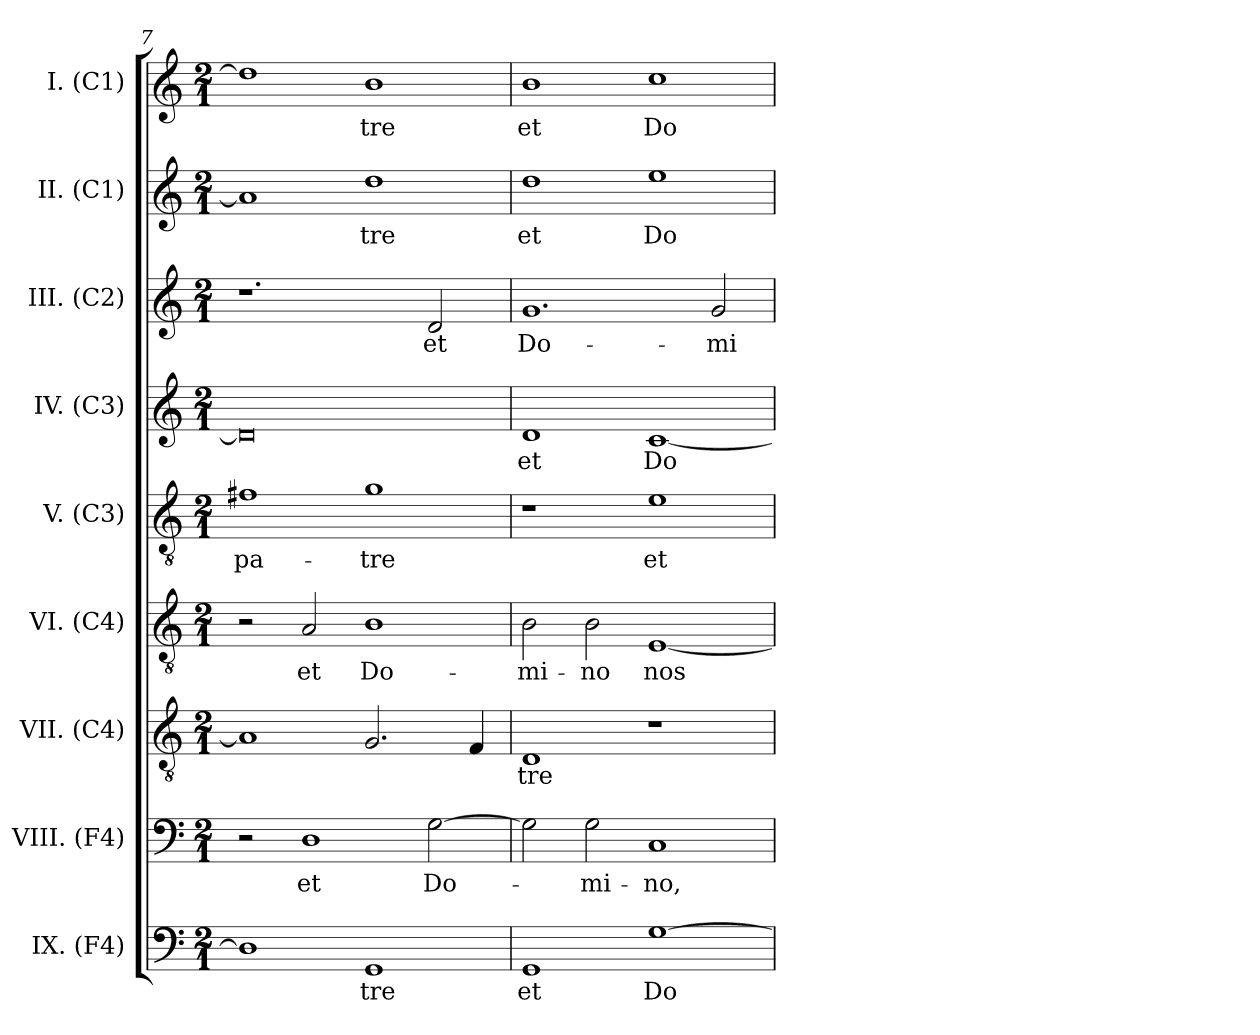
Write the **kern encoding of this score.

**kern	**text	**kern	**text	**kern	**text	**kern	**text	**kern	**text	**kern	**text	**kern	**text	**kern	**text	**kern	**text
*part9	*part9	*part8	*part8	*part7	*part7	*part6	*part6	*part5	*part5	*part4	*part4	*part3	*part3	*part2	*part2	*part1	*part1
*staff9	*staff9	*staff8	*staff8	*staff7	*staff7	*staff6	*staff6	*staff5	*staff5	*staff4	*staff4	*staff3	*staff3	*staff2	*staff2	*staff1	*staff1
*I"IX. (F4)	*	*I"VIII. (F4)	*	*I"VII. (C4)	*	*I"VI. (C4)	*	*I"V. (C3)	*	*I"IV. (C3)	*	*I"III. (C2)	*	*I"II. (C1)	*	*I"I. (C1)	*
*I'IX.	*	*I'VIII.	*	*I'VII.	*	*I'VI.	*	*I'V.	*	*I'IV.	*	*I'III.	*	*I'II.	*	*I'I.	*
*clefF4	*	*clefF4	*	*clefGv2	*	*clefGv2	*	*clefGv2	*	*clefG2	*	*clefG2	*	*clefG2	*	*clefG2	*
*	*	*	*	*	*	*	*	*ITrd7c12	*	*	*	*	*	*	*	*	*
*k[]	*	*k[]	*	*k[]	*	*k[]	*	*k[]	*	*k[]	*	*k[]	*	*k[]	*	*k[]	*
*C:	*	*C:	*	*C:	*	*C:	*	*C:	*	*C:	*	*C:	*	*C:	*	*C:	*
*M2/1	*	*M2/1	*	*M2/1	*	*M2/1	*	*M2/1	*	*M2/1	*	*M2/1	*	*M2/1	*	*M2/1	*
=7	=7	=7	=7	=7	=7	=7	=7	=7	=7	=7	=7	=7	=7	=7	=7	=7	=7
!	!	!	!	!	!	!	!	!	!LO:LY:b:color=#000000	!	!	!	!	!	!	!	!
1Di]	.	2r	.	1Ai]	.	2r	.	1F#Xi	pa-	0di]	.	1.r	.	1ai]	.	1ddi]	.
!	!	!	!LO:LY:b:color=#000000	!	!	!	!	!	!	!	!	!	!	!	!	!	!
!	!	!	!	!	!	!	!LO:LY:b:color=#000000	!	!	!	!	!	!	!	!	!	!
.	.	1Di	et	.	.	2Ai/	et	.	.	.	.	.	.	.	.	.	.
!	!LO:LY:b:color=#000000	!	!	!	!	!	!	!	!	!	!	!	!	!	!	!	!
!	!	!	!	!	!	!	!LO:LY:b:color=#000000	!	!	!	!	!	!	!	!	!	!
!	!	!	!	!	!	!	!	!	!LO:LY:b:color=#000000	!	!	!	!	!	!	!	!
!	!	!	!	!	!	!	!	!	!	!	!	!	!	!	!LO:LY:b:color=#000000	!	!
!	!	!	!	!	!	!	!	!	!	!	!	!	!	!	!	!	!LO:LY:b:color=#000000
1GGi	-tre	.	.	2.Gi/	.	1Bi	Do-	1Gi	-tre	.	.	.	.	1ddi	-tre	1bi	-tre
!	!	!	!LO:LY:b:color=#000000	!	!	!	!	!	!	!	!	!	!	!	!	!	!
!	!	!	!	!	!	!	!	!	!	!	!	!	!LO:LY:b:color=#000000	!	!	!	!
.	.	[2Gi\	Do-	.	.	.	.	.	.	.	.	2di/	et	.	.	.	.
.	.	.	.	4Fi/	.	.	.	.	.	.	.	.	.	.	.	.	.
=8	=8	=8	=8	=8	=8	=8	=8	=8	=8	=8	=8	=8	=8	=8	=8	=8	=8
!	!LO:LY:b:color=#000000	!	!	!	!	!	!	!	!	!	!	!	!	!	!	!	!
!	!	!	!	!	!LO:LY:b:color=#000000	!	!	!	!	!	!	!	!	!	!	!	!
!	!	!	!	!	!	!	!LO:LY:b:color=#000000	!	!	!	!	!	!	!	!	!	!
!	!	!	!	!	!	!	!	!	!	!	!LO:LY:b:color=#000000	!	!	!	!	!	!
!	!	!	!	!	!	!	!	!	!	!	!	!	!LO:LY:b:color=#000000	!	!	!	!
!	!	!	!	!	!	!	!	!	!	!	!	!	!	!	!LO:LY:b:color=#000000	!	!
!	!	!	!	!	!	!	!	!	!	!	!	!	!	!	!	!	!LO:LY:b:color=#000000
1GGi	et	2Gi\]	.	1Di	-tre	2Bi\	-mi-	1r	.	1di	et	1.gi	Do-	1ddi	et	1bi	et
!	!	!	!LO:LY:b:color=#000000	!	!	!	!	!	!	!	!	!	!	!	!	!	!
!	!	!	!	!	!	!	!LO:LY:b:color=#000000	!	!	!	!	!	!	!	!	!	!
.	.	2Gi\	-mi-	.	.	2Bi\	-no	.	.	.	.	.	.	.	.	.	.
!	!LO:LY:b:color=#000000	!	!	!	!	!	!	!	!	!	!	!	!	!	!	!	!
!	!	!	!LO:LY:b:color=#000000	!	!	!	!	!	!	!	!	!	!	!	!	!	!
!	!	!	!	!	!	!	!LO:LY:b:color=#000000	!	!	!	!	!	!	!	!	!	!
!	!	!	!	!	!	!	!	!	!LO:LY:b:color=#000000	!	!	!	!	!	!	!	!
!	!	!	!	!	!	!	!	!	!	!	!LO:LY:b:color=#000000	!	!	!	!	!	!
!	!	!	!	!	!	!	!	!	!	!	!	!	!	!	!LO:LY:b:color=#000000	!	!
!	!	!	!	!	!	!	!	!	!	!	!	!	!	!	!	!	!LO:LY:b:color=#000000
[1Gi	Do-	1Ci	-no,	1r	.	[1Ei	nos-	1Ei	et	[1ci	Do-	.	.	1eei	Do-	1cci	Do-
!	!	!	!	!	!	!	!	!	!	!	!	!	!LO:LY:b:color=#000000	!	!	!	!
.	.	.	.	.	.	.	.	.	.	.	.	2gi/	-mi-	.	.	.	.
=	=	=	=	=	=	=	=	=	=	=	=	=	=	=	=	=	=
*-	*-	*-	*-	*-	*-	*-	*-	*-	*-	*-	*-	*-	*-	*-	*-	*-	*-
